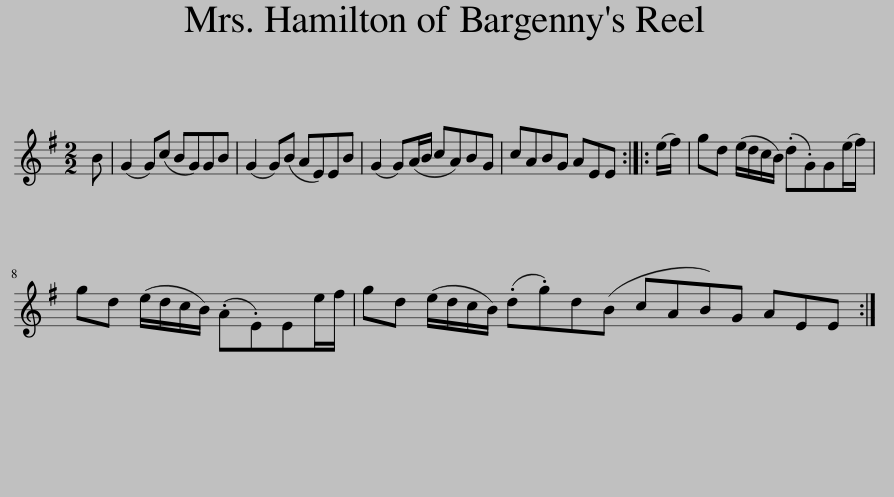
X:1
L:1/8
M:2/2
I:linebreak $
K:G
V:1 treble
V:1
 B | (G2 G)(c BG)GB | (G2 G)(B AE)EB | (G2 G)(A/B/ cA)BG | cABG AEE :: %5
 (e/f/) | gd (e/d/c/B/) (.d.G)G(e/f/) |$ gd (e/d/c/B/) (.A.E)Ee/f/ | gd (e/d/c/B/) (.d.g)d(B cAB)G AEE :| %9
